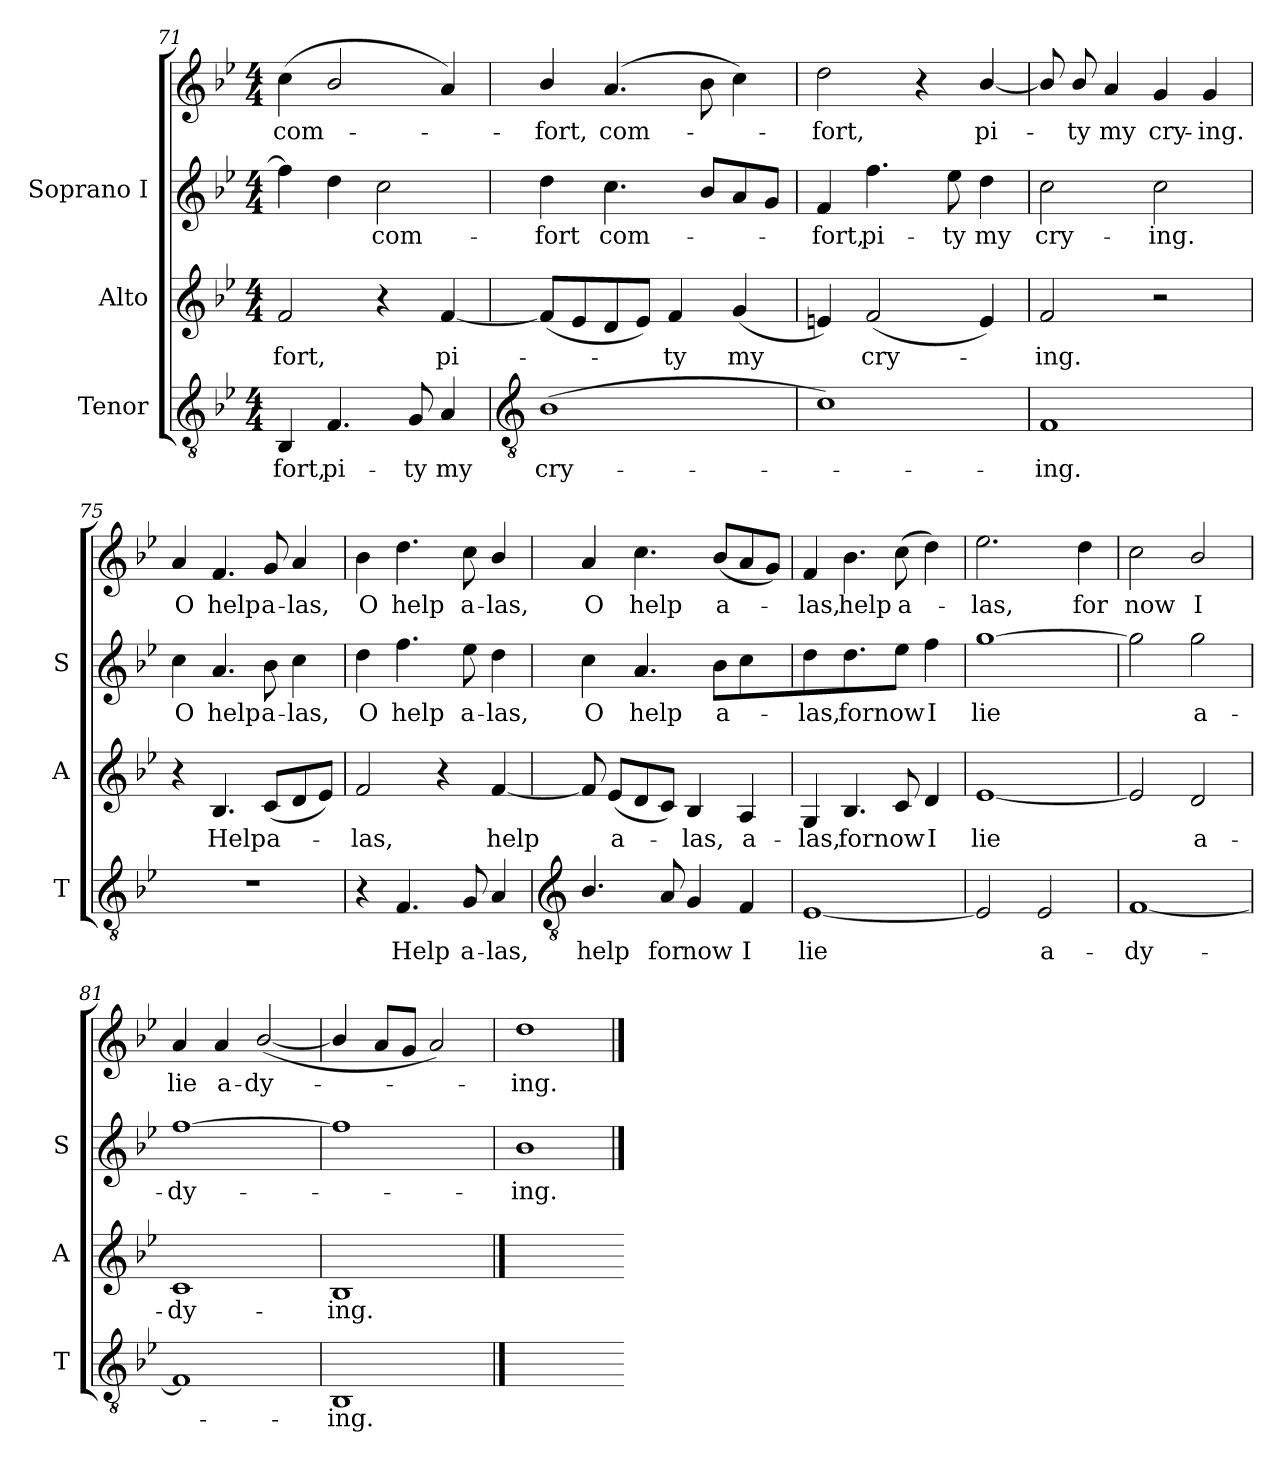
**kern	**text	**kern	**text	**kern	**text	**kern	**text
*part3	*part3	*part2	*part2	*part1	*part1	*part1	*part1
*staff4	*staff4	*staff3	*staff3	*staff2	*staff2	*staff1	*staff1
*I"Tenor	*	*I"Alto	*	*I"Soprano I	*	*	*
*I'T	*	*I'A	*	*I'S	*	*	*
*clefGv2	*	*clefG2	*	*clefG2	*	*clefG2	*
*k[b-e-]	*	*k[b-e-]	*	*k[b-e-]	*	*k[b-e-]	*
*B-:	*	*B-:	*	*B-:	*	*B-:	*
*M4/4	*	*M4/4	*	*M4/4	*	*M4/4	*
=71	=71	=71	=71	=71	=71	=71	=71
!	!LO:LY:b	!	!LO:LY:b	!	!	!	!LO:LY:b
4BB-	-fort,	2f	fort,	4ff]	.	(<4cc	com-
!	!LO:LY:b	!	!	!	!	!	!
4.F	pi-	.	.	4dd	.	2b-/	.
!	!	!	!	!	!LO:LY:b	!	!
.	.	4r	.	2cc	com-	.	.
!	!LO:LY:b	!	!	!	!	!	!
8G	-ty	.	.	.	.	.	.
!	!LO:LY:b	!	!LO:LY:b	!	!	!	!
4A/	my	[4f	pi-	.	.	4a)	.
!!LO:LB:g=z
=72	=72	=72	=72	=72	=72	=72	=72
*clefGv2	*	*	*	*	*	*	*
!	!LO:LY:b	!	!	!	!LO:LY:b	!	!LO:LY:b
(>1B-	cry-	(<8fL]	.	4dd	fort	4b-/	-fort,
.	.	8e-	.	.	.	.	.
!	!	!	!	!	!LO:LY:b	!	!LO:LY:b
.	.	8d	.	4.cc	com-	(>4.a	com-
.	.	8e-J)	.	.	.	.	.
!	!	!	!LO:LY:b	!	!	!	!
.	.	4f	ty	.	.	.	.
.	.	.	.	8b-L	.	8b-	.
!	!	!	!LO:LY:b	!	!	!	!
.	.	(<4g	my	8a	.	4cc)	.
.	.	.	.	8gJ	.	.	.
!!LO:LB:g=z
=73	=73	=73	=73	=73	=73	=73	=73
!	!	!	!	!	!LO:LY:b	!	!LO:LY:b
1c)	.	4en)	.	4f	fort,	2dd	fort,
!	!	!	!LO:LY:b	!	!LO:LY:b	!	!
.	.	(<2f	cry-	4.ff	pi-	.	.
.	.	.	.	.	.	4r	.
!	!	!	!	!	!LO:LY:b	!	!
.	.	.	.	8ee-	-ty	.	.
!	!	!	!	!	!LO:LY:b	!	!LO:LY:b
.	.	4e)	.	4dd	my	[4b-/	pi-
=74	=74	=74	=74	=74	=74	=74	=74
!	!LO:LY:b	!	!LO:LY:b	!	!LO:LY:b	!	!
1F	-ing.	2f	ing.	2cc	cry-	8b-/]	.
!	!	!	!	!	!	!	!LO:LY:b
.	.	.	.	.	.	8b-/	ty
!	!	!	!	!	!	!	!LO:LY:b
.	.	.	.	.	.	4a	my
!	!	!	!	!	!LO:LY:b	!	!LO:LY:b
.	.	2r	.	2cc	-ing.	4g	cry-
!	!	!	!	!	!	!	!LO:LY:b
.	.	.	.	.	.	4g	-ing.
=75	=75	=75	=75	=75	=75	=75	=75
!	!	!	!	!	!LO:LY:b	!	!LO:LY:b
1r	.	4r	.	4cc	O	4a/	O
!	!	!	!LO:LY:b	!	!LO:LY:b	!	!LO:LY:b
.	.	4.B-	Help	4.a	help	4.f	help
!	!	!	!LO:LY:b	!	!LO:LY:b	!	!LO:LY:b
.	.	(<8cL	a-	8b-	a-	8g	a-
!	!	!	!	!	!LO:LY:b	!	!LO:LY:b
.	.	8d	.	4cc	-las,	4a/	-las,
.	.	8e-J)	.	.	.	.	.
=76	=76	=76	=76	=76	=76	=76	=76
!	!	!	!LO:LY:b	!	!LO:LY:b	!	!LO:LY:b
4r	.	2f	las,	4dd	O	4b-	O
!	!LO:LY:b	!	!	!	!LO:LY:b	!	!LO:LY:b
4.F	Help	.	.	4.ff	help	4.dd	help
.	.	4r	.	.	.	.	.
!	!LO:LY:b	!	!	!	!LO:LY:b	!	!LO:LY:b
8G	a-	.	.	8ee-	a-	8cc	a-
!	!LO:LY:b	!	!LO:LY:b	!	!LO:LY:b	!	!LO:LY:b
4A/	-las,	[4f	help	4dd	-las,	4b-/	-las,
!!LO:LB:g=z
=77	=77	=77	=77	=77	=77	=77	=77
*clefGv2	*	*	*	*	*	*	*
!	!LO:LY:b	!	!	!	!LO:LY:b	!	!LO:LY:b
4.B-/	help	8f]	.	4cc	O	4a	O
!	!	!	!LO:LY:b	!	!	!	!
.	.	(<8e-L	a-	.	.	.	.
!	!	!	!	!	!LO:LY:b	!	!LO:LY:b
.	.	8d	.	4.a	help	4.cc	help
!	!LO:LY:b	!	!	!	!	!	!
8A	for	8cJ)	.	.	.	.	.
!	!LO:LY:b	!	!LO:LY:b	!	!	!	!
4G	now	4B-	las,	.	.	.	.
!	!	!	!	!	!LO:LY:b	!	!LO:LY:b
.	.	.	.	8b-L	a-	(<8b-L	a-
!	!LO:LY:b	!	!LO:LY:b	!	!	!	!
4F	I	4A	a-	4cc	.	8a	.
.	.	.	.	.	.	8gJ)	.
!!LO:LB:g=z
=78	=78	=78	=78	=78	=78	=78	=78
!	!LO:LY:b	!	!LO:LY:b	!	!LO:LY:b	!	!LO:LY:b
[1E-	lie	4G	-las,	4dd	las,	4f	las,
!	!	!	!LO:LY:b	!	!LO:LY:b	!	!LO:LY:b
.	.	4.B-	for	4.dd	for	4.b-	help
!	!	!	!LO:LY:b	!	!LO:LY:b	!	!LO:LY:b
.	.	8c	now	8ee-J	now	(>8ccL	a-
!	!	!	!LO:LY:b	!	!LO:LY:b	!	!
.	.	4d	I	4ff	I	4dd)	.
=79	=79	=79	=79	=79	=79	=79	=79
!	!	!	!LO:LY:b	!	!LO:LY:b	!	!LO:LY:b
2E-]	.	[1e-	lie	[1gg	lie	2.ee-	las,
!	!LO:LY:b	!	!	!	!	!	!
2E-	a-	.	.	.	.	.	.
!	!	!	!	!	!	!	!LO:LY:b
.	.	.	.	.	.	4dd	for
=80	=80	=80	=80	=80	=80	=80	=80
!	!LO:LY:b	!	!	!	!	!	!LO:LY:b
[1F	-dy-	2e-]	.	2gg]	.	2cc	now
!	!	!	!LO:LY:b	!	!LO:LY:b	!	!LO:LY:b
.	.	2d	a-	2gg	a-	2b-/	I
=81	=81	=81	=81	=81	=81	=81	=81
!	!	!	!LO:LY:b	!	!LO:LY:b	!	!LO:LY:b
1F]	.	1c	-dy-	[1ff	dy-	4a	-lie
!	!	!	!	!	!	!	!LO:LY:b
.	.	.	.	.	.	4a	a-
!	!	!	!	!	!	!	!LO:LY:b
.	.	.	.	.	.	(<[2b-/	-dy-
=82	=82	=82	=82	=82	=82	=82	=82
!	!LO:LY:b	!	!LO:LY:b	!	!	!	!
1BB-	ing.	1B-	-ing.	1ff]	.	4b-/]	.
.	.	.	.	.	.	8a/L	.
.	.	.	.	.	.	8g/J	.
.	.	.	.	.	.	2a)	.
==83	=83	==83	=83	=83	=83	=83	=83
!	!	!	!	!	!LO:LY:b	!	!LO:LY:b
1ryy	.	1ryy	.	1b-	ing.	1dd	ing.
=	==	=	==	==	==	==	==
*-	*-	*-	*-	*-	*-	*-	*-
